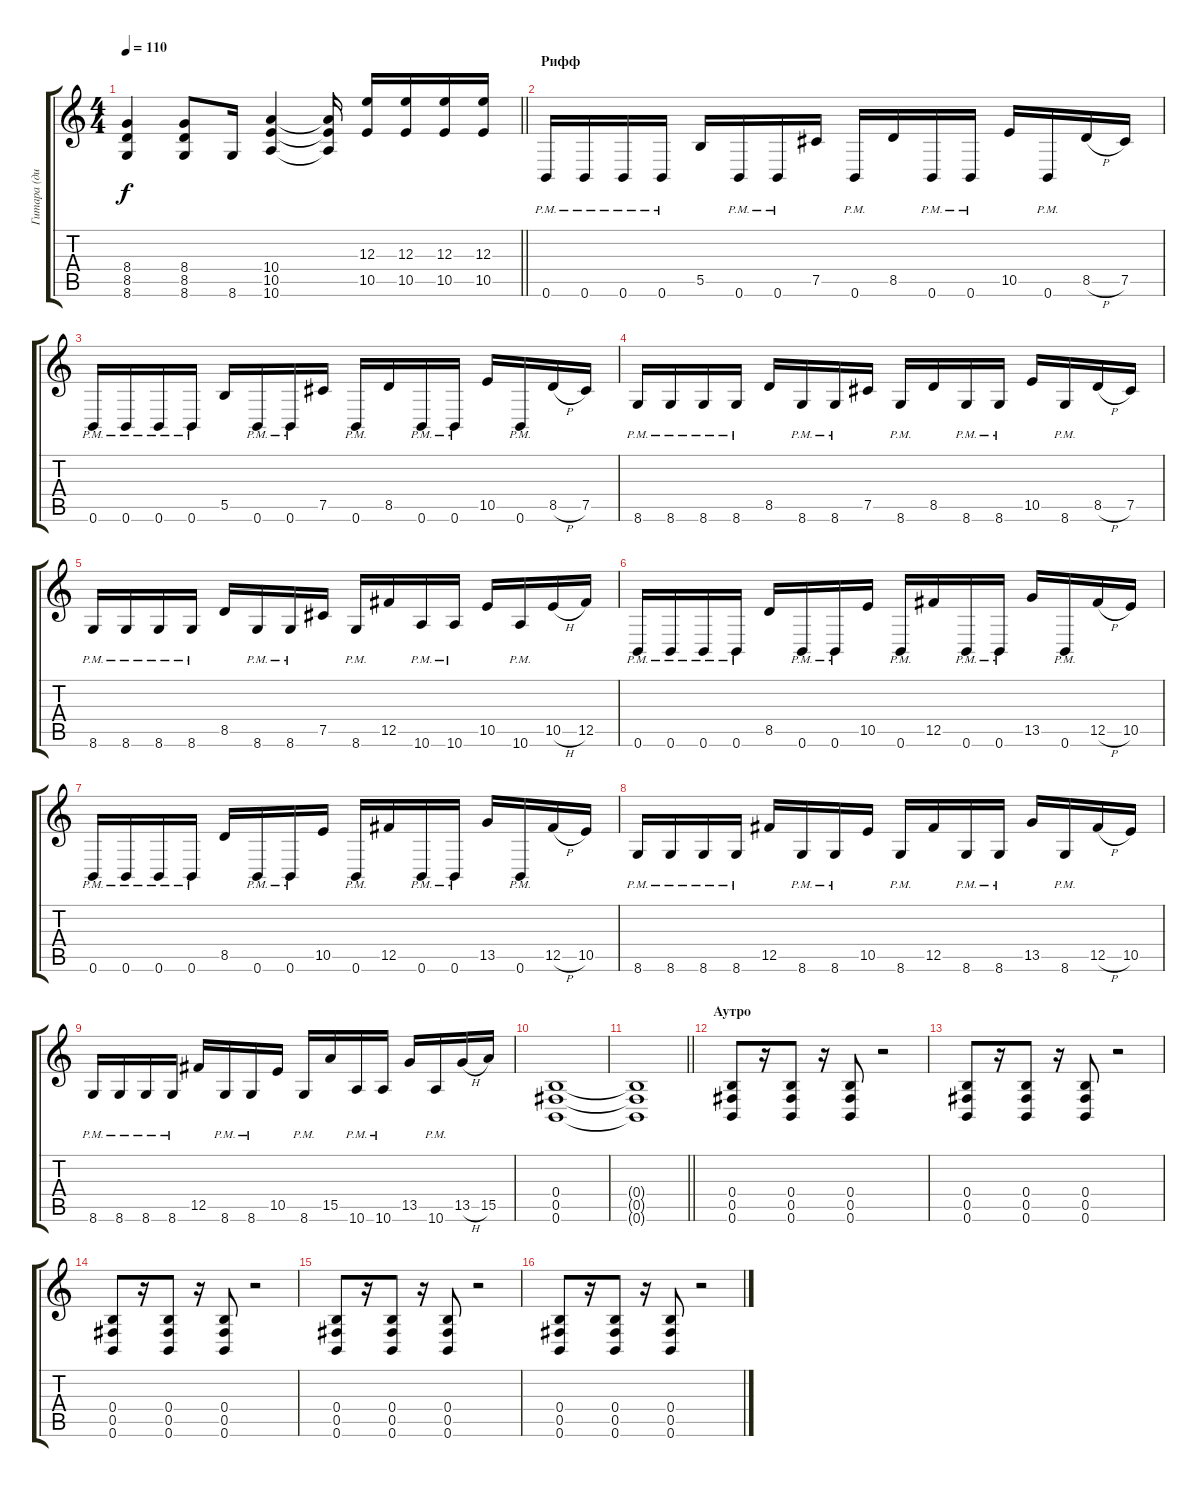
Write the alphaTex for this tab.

\track ("Гитара (дист) 2" "Гитара (ди") {instrument distortionguitar}
\staff {score tabs}
\tuning (Db4 Ab3 E3 B2 Gb2 B1) {hide}
\ts (4 4)
\tempo 110
\clef g2
\barLineRight lightlight
\ks c
(8.4 8.5 8.6).4{dy f} (8.4 8.5 8.6).8 8.6.16 (10.4 10.5 10.6).4 (10.4{t} 10.5{t} 10.6{t}).16 (12.3 10.5).16 (12.3 10.5).16 (12.3 10.5).16 (12.3 10.5).16 |
\section ("" "Рифф")
0.6{pm}.16 0.6{pm}.16 0.6{pm}.16 0.6{pm}.16 5.5.16 0.6{pm}.16 0.6{pm}.16 7.5.16 0.6{pm}.16 8.5.16 0.6{pm}.16 0.6{pm}.16 10.5.16 0.6{pm}.16 8.5{h}.16 7.5.16 |
0.6{pm}.16 0.6{pm}.16 0.6{pm}.16 0.6{pm}.16 5.5.16 0.6{pm}.16 0.6{pm}.16 7.5.16 0.6{pm}.16 8.5.16 0.6{pm}.16 0.6{pm}.16 10.5.16 0.6{pm}.16 8.5{h}.16 7.5.16 |
8.6{pm}.16 8.6{pm}.16 8.6{pm}.16 8.6{pm}.16 8.5.16 8.6{pm}.16 8.6{pm}.16 7.5.16 8.6{pm}.16 8.5.16 8.6{pm}.16 8.6{pm}.16 10.5.16 8.6{pm}.16 8.5{h}.16 7.5.16 |
8.6{pm}.16 8.6{pm}.16 8.6{pm}.16 8.6{pm}.16 8.5.16 8.6{pm}.16 8.6{pm}.16 7.5.16 8.6{pm}.16 12.5.16 10.6{pm}.16 10.6{pm}.16 10.5.16 10.6{pm}.16 10.5{h}.16 12.5.16 |
0.6{pm}.16 0.6{pm}.16 0.6{pm}.16 0.6{pm}.16 8.5.16 0.6{pm}.16 0.6{pm}.16 10.5.16 0.6{pm}.16 12.5.16 0.6{pm}.16 0.6{pm}.16 13.5.16 0.6{pm}.16 12.5{h}.16 10.5.16 |
0.6{pm}.16 0.6{pm}.16 0.6{pm}.16 0.6{pm}.16 8.5.16 0.6{pm}.16 0.6{pm}.16 10.5.16 0.6{pm}.16 12.5.16 0.6{pm}.16 0.6{pm}.16 13.5.16 0.6{pm}.16 12.5{h}.16 10.5.16 |
8.6{pm}.16 8.6{pm}.16 8.6{pm}.16 8.6{pm}.16 12.5.16 8.6{pm}.16 8.6{pm}.16 10.5.16 8.6{pm}.16 12.5.16 8.6{pm}.16 8.6{pm}.16 13.5.16 8.6{pm}.16 12.5{h}.16 10.5.16 |
8.6{pm}.16 8.6{pm}.16 8.6{pm}.16 8.6{pm}.16 12.5.16 8.6{pm}.16 8.6{pm}.16 10.5.16 8.6{pm}.16 15.5.16 10.6{pm}.16 10.6{pm}.16 13.5.16 10.6{pm}.16 13.5{h}.16 15.5.16 |
(0.4 0.5 0.6).1 |
\barLineRight lightlight
(0.4{t} 0.5{t} 0.6{t}).1 |
\section ("" "Аутро")
(0.4 0.5 0.6).8 r.16 (0.4 0.5 0.6).8 r.16 (0.4 0.5 0.6).8 r.2 |
(0.4 0.5 0.6).8 r.16 (0.4 0.5 0.6).8 r.16 (0.4 0.5 0.6).8 r.2 |
(0.4 0.5 0.6).8 r.16 (0.4 0.5 0.6).8 r.16 (0.4 0.5 0.6).8 r.2 |
(0.4 0.5 0.6).8 r.16 (0.4 0.5 0.6).8 r.16 (0.4 0.5 0.6).8 r.2 |
(0.4 0.5 0.6).8 r.16 (0.4 0.5 0.6).8 r.16 (0.4 0.5 0.6).8 r.2
